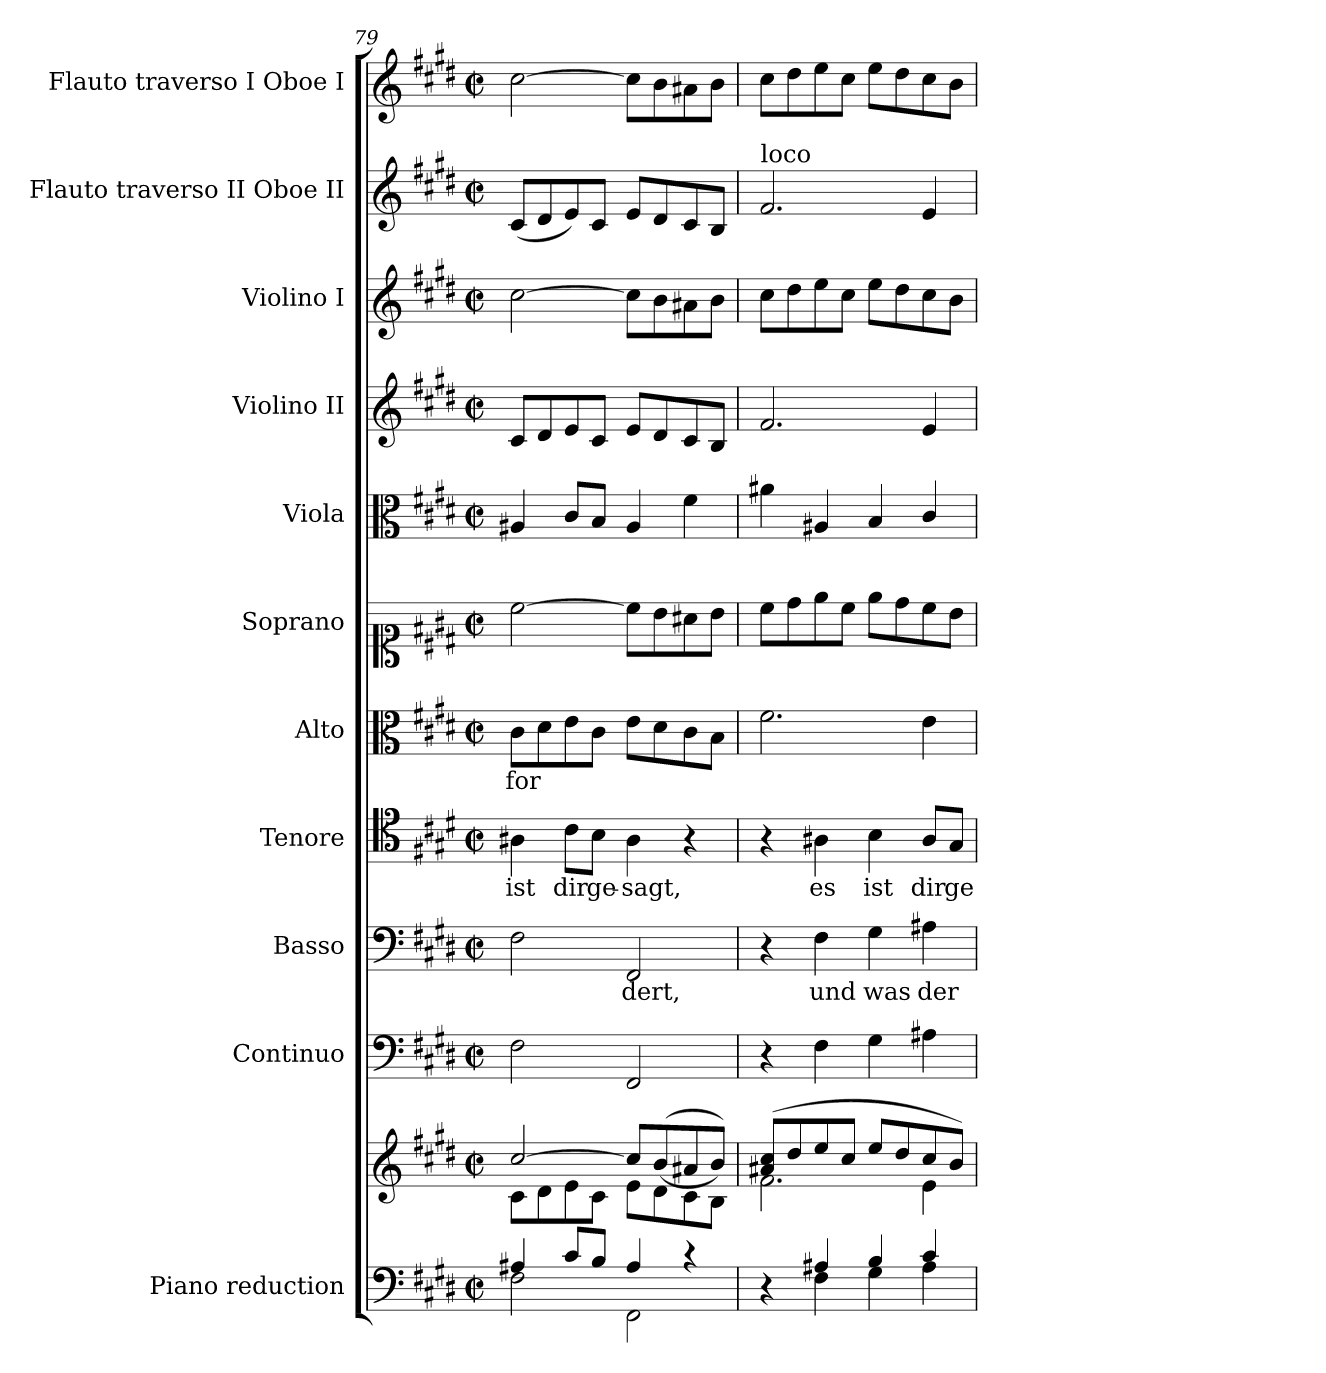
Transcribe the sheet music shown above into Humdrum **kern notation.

**kern	**kern	**kern	**kern	**text	**kern	**text	**kern	**text	**kern	**text	**kern	**kern	**kern	**kern	**kern
*part11	*part11	*part10	*part9	*part9	*part8	*part8	*part7	*part7	*part6	*part6	*part5	*part4	*part3	*part2	*part1
*staff12	*staff11	*staff10	*staff9	*staff9	*staff8	*staff8	*staff7	*staff7	*staff6	*staff6	*staff5	*staff4	*staff3	*staff2	*staff1
*I"Piano reduction	*	*I"Continuo	*I"Basso	*	*I"Tenore	*	*I"Alto	*	*I"Soprano	*	*I"Viola	*I"Violino II	*I"Violino I	*I"Flauto traverso II Oboe II	*I"Flauto traverso I Oboe I
*I'Pno	*	*	*	*	*	*	*	*	*	*	*	*	*	*I'Ob	*I'Ob
!!LO:LB:g=z
*clefF4	*clefG2	*clefF4	*clefF4	*	*clefC4	*	*clefC3	*	*clefC1	*	*clefC3	*clefG2	*clefG2	*clefG2	*clefG2
*k[f#c#g#d#]	*k[f#c#g#d#]	*k[f#c#g#d#]	*k[f#c#g#d#]	*	*k[f#c#g#d#]	*	*k[f#c#g#d#]	*	*k[f#c#g#d#]	*	*k[f#c#g#d#]	*k[f#c#g#d#]	*k[f#c#g#d#]	*k[f#c#g#d#]	*k[f#c#g#d#]
*M2/2	*M2/2	*M2/2	*M2/2	*	*M2/2	*	*M2/2	*	*M2/2	*	*M2/2	*M2/2	*M2/2	*M2/2	*M2/2
*met(c|)	*met(c|)	*met(c|)	*met(c|)	*	*met(c|)	*	*met(c|)	*	*met(c|)	*	*met(c|)	*met(c|)	*met(c|)	*met(c|)	*met(c|)
=79	=79	=79	=79	=79	=79	=79	=79	=79	=79	=79	=79	=79	=79	=79	=79
*^	*^	*	*	*	*	*	*	*	*	*	*	*	*	*	*
!	!	!	!	!	!	!	!	!LO:LY:b	!	!LO:LY:b	!	!LO:LY:b	!	!	!	!	!
4A#X/	2F#\	[2cc#/	8c#\L	2F#\	2F#\	.	4A#X\	ist	8c#\L	for	[2cc#\	--	4A#X/	8c#/L	[2cc#\	(8c#/L	[2cc#\
.	.	.	8d#\	.	.	.	.	.	8d#\	.	.	.	.	8d#/	.	8d#/	.
!	!	!	!	!	!	!	!	!LO:LY:b	!	!	!	!	!	!	!	!	!
8c#/L	.	.	8e\	.	.	.	8c#\L	dir	8e\	.	.	.	8c#/L	8e/	.	8e/)	.
!	!	!	!	!	!	!	!	!LO:LY:b	!	!	!	!	!	!	!	!	!
8B/J	.	.	8c#\J	.	.	.	8B\J	ge-	8c#\J	.	.	.	8B/J	8c#/J	.	8c#/J	.
!	!	!	!	!	!	!LO:LY:b	!	!LO:LY:b	!	!	!	!	!	!	!	!	!
4A#/	2FF#\	8cc#/L]	8e\L	2FF#/	2FF#/	-dert,	4A#\	sagt,	8e\L	.	8cc#\L]	.	4A#/	8e/L	8cc#\L]	8e/L	8cc#\L]
.	.	((8b/	8d#\	.	.	.	.	.	8d#\	.	8b\	.	.	8d#/	8b\	8d#/	8b\
4r	.	8a#X/	8c#\	.	.	.	4r	.	8c#\	.	8a#X\	.	4f#\	8c#/	8a#X\	8c#/	8a#X\
.	.	8b/J))	8B\J	.	.	.	.	.	8B\J	.	8b\J	.	.	8B/J	8b\J	8B/J	8b\J
=80	=80	=80	=80	=80	=80	=80	=80	=80	=80	=80	=80	=80	=80	=80	=80	=80	=80
!	!	!	!	!	!	!	!	!	!	!	!	!	!	!	!	!LO:TX:a:t=loco	!
!	!	!	!	!	!	!	!	!	!	!LO:LY:b	!	!	!	!	!	!	!
4r	4ryy	(8a#X/ 8cc#/L	2.f#\	4r	4r	.	4r	.	2.f#\	--	8cc#\L	.	4a#X\	2.f#/	8cc#\L	2.f#/	8cc#\L
.	.	8dd#/	.	.	.	.	.	.	.	.	8dd#\	.	.	.	8dd#\	.	8dd#\
!	!	!	!	!	!	!LO:LY:b	!	!LO:LY:b	!	!	!	!	!	!	!	!	!
4A#X/	4F#\	8ee/	.	4F#\	4F#\	und	4A#X\	es	.	.	8ee\	.	4A#X/	.	8ee\	.	8ee\
.	.	8cc#/J	.	.	.	.	.	.	.	.	8cc#\J	.	.	.	8cc#\J	.	8cc#\J
!	!	!	!	!	!	!LO:LY:b	!	!LO:LY:b	!	!	!	!	!	!	!	!	!
4B/	4G#\	8ee/L	.	4G#\	4G#\	was	4B\	ist	.	.	8ee\L	.	4B/	.	8ee\L	.	8ee\L
.	.	8dd#/	.	.	.	.	.	.	.	.	8dd#\	.	.	.	8dd#\	.	8dd#\
!	!	!	!	!	!	!LO:LY:b	!	!LO:LY:b	!	!	!	!	!	!	!	!	!
4c#/	4A#\	8cc#/	4e\	4A#X\	4A#X\	der	8A#/L	dir	4e\	.	8cc#\	.	4c#/	4e/	8cc#\	4e/	8cc#\
!	!	!	!	!	!	!	!	!LO:LY:b	!	!	!	!	!	!	!	!	!
.	.	8b/J)	.	.	.	.	8G#/J	ge-	.	.	8b\J	.	.	.	8b\J	.	8b\J
*v	*v	*	*	*	*	*	*	*	*	*	*	*	*	*	*	*	*
*	*v	*v	*	*	*	*	*	*	*	*	*	*	*	*	*	*
=	=	=	=	=	=	=	=	=	=	=	=	=	=	=	=
*-	*-	*-	*-	*-	*-	*-	*-	*-	*-	*-	*-	*-	*-	*-	*-
